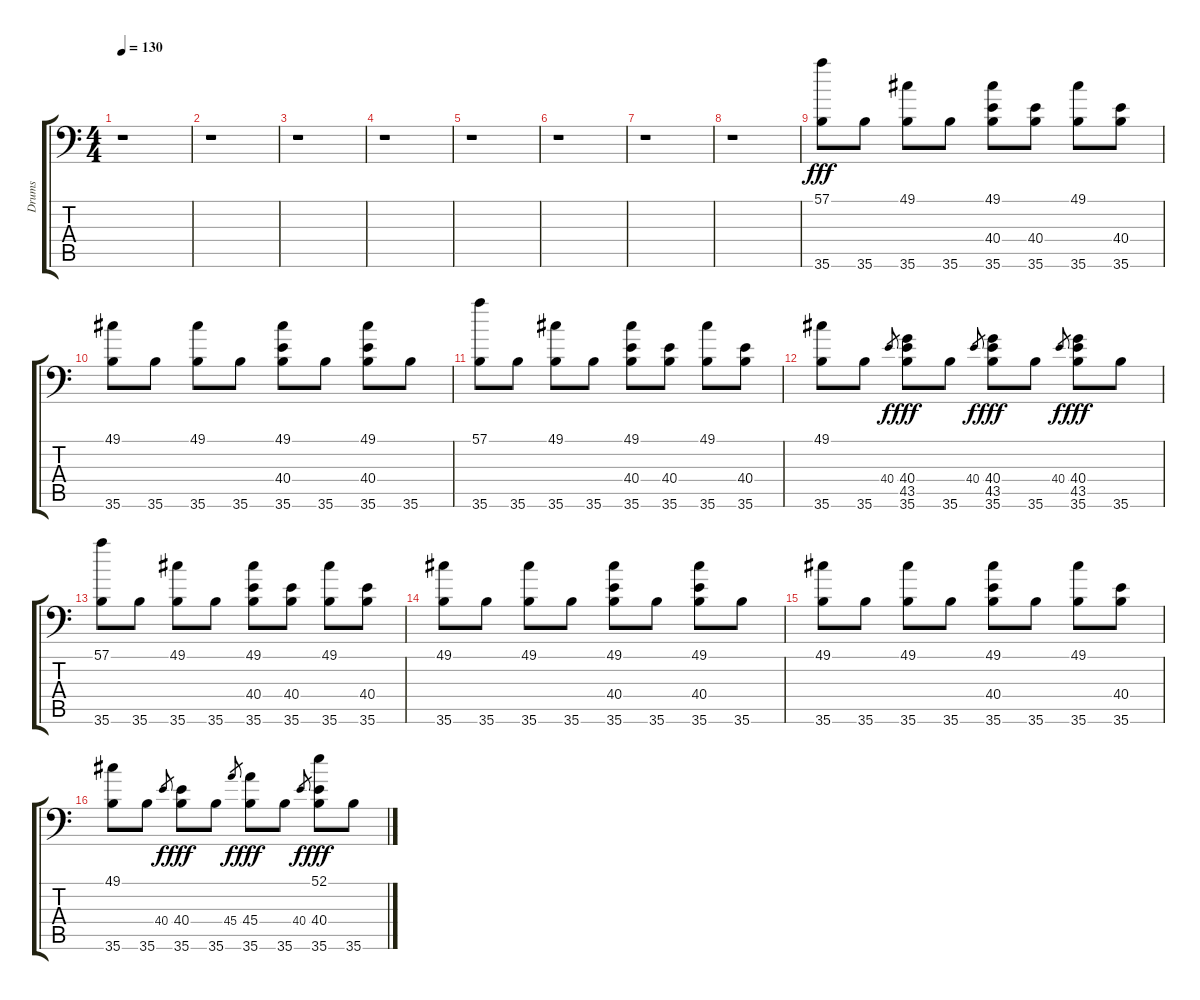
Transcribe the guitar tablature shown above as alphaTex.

\track ("Drums" "Drums") {instrument acousticgrandpiano}
\staff {score tabs}
\tuning (C-1 C-1 C-1 C-1 C-1 C-1) {hide}
\ts (4 4)
\tempo 130
\clef f4
\ks c
r.1{dy fff} |
r.1 |
r.1 |
r.1 |
r.1 |
r.1 |
r.1 |
r.1 |
(57.1 35.6).8 35.6.8 (49.1 35.6).8 35.6.8 (49.1 40.4 35.6).8 (40.4 35.6).8 (49.1 35.6).8 (40.4 35.6).8 |
(49.1 35.6).8 35.6.8 (49.1 35.6).8 35.6.8 (49.1 40.4 35.6).8 35.6.8 (49.1 40.4 35.6).8 35.6.8 |
(57.1 35.6).8 35.6.8 (49.1 35.6).8 35.6.8 (49.1 40.4 35.6).8 (40.4 35.6).8 (49.1 35.6).8 (40.4 35.6).8 |
(49.1 35.6).8 35.6.8 40.4.8{gr dy f} (40.4 43.5 35.6).8{dy fff} 35.6.8 40.4.8{gr dy f} (40.4 43.5 35.6).8{dy fff} 35.6.8 40.4.8{gr dy f} (40.4 43.5 35.6).8{dy fff} 35.6.8 |
(57.1 35.6).8 35.6.8 (49.1 35.6).8 35.6.8 (49.1 40.4 35.6).8 (40.4 35.6).8 (49.1 35.6).8 (40.4 35.6).8 |
(49.1 35.6).8 35.6.8 (49.1 35.6).8 35.6.8 (49.1 40.4 35.6).8 35.6.8 (49.1 40.4 35.6).8 35.6.8 |
(49.1 35.6).8 35.6.8 (49.1 35.6).8 35.6.8 (49.1 40.4 35.6).8 35.6.8 (49.1 35.6).8 (40.4 35.6).8 |
(49.1 35.6).8 35.6.8 40.4.8{gr dy f} (40.4 35.6).8{dy fff} 35.6.8 45.4.8{gr dy f} (45.4 35.6).8{dy fff} 35.6.8 40.4.8{gr dy f} (52.1 40.4 35.6).8{dy fff} 35.6.8
